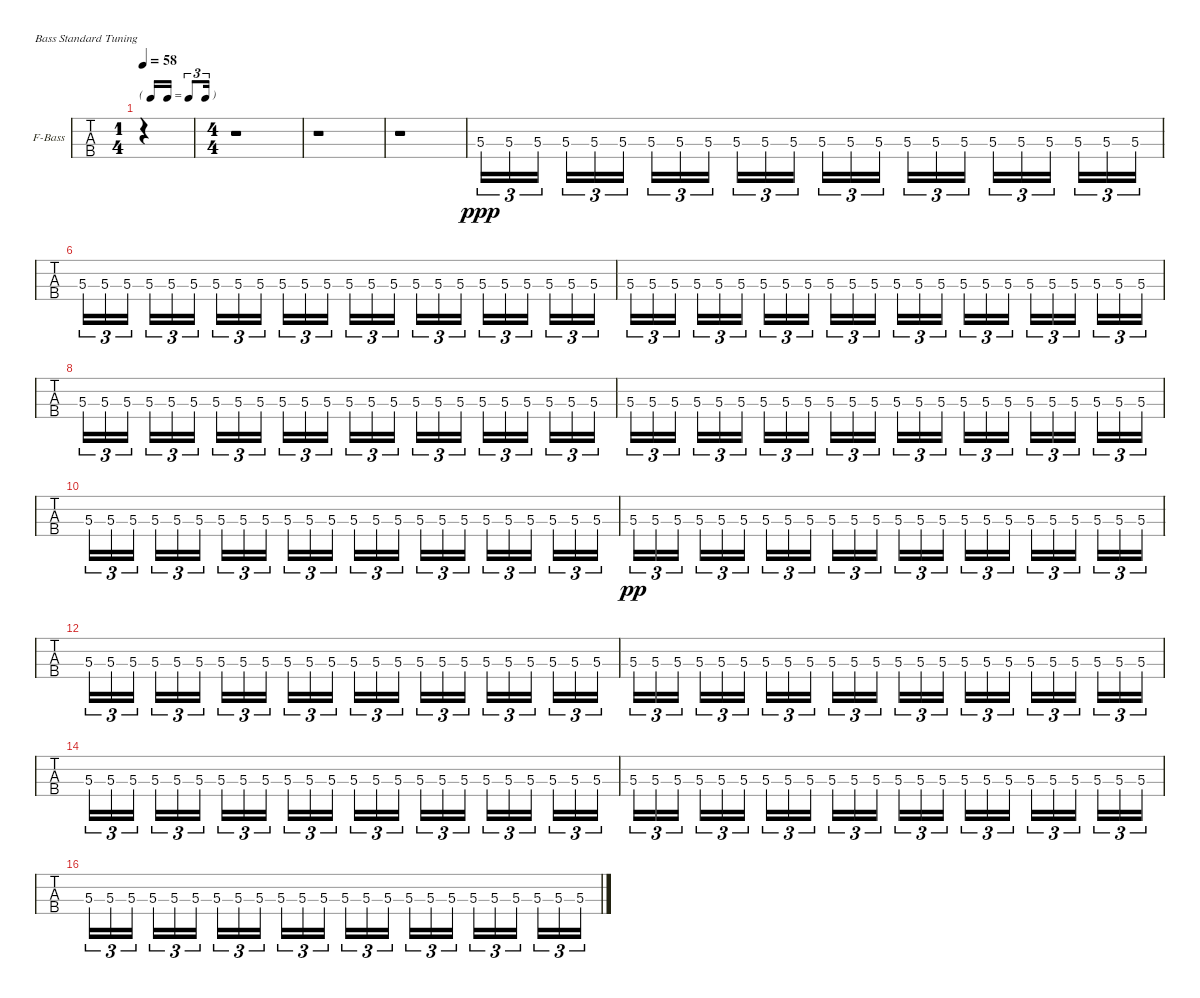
\bracketExtendMode nobrackets
\firstSystemTrackNameOrientation horizontal
\otherSystemsTrackNameOrientation horizontal
\defaultBarNumberDisplay FirstOfSystem
\track ("bass" "F-Bass") {instrument fretlessbass}
\staff {tabs}
\tuning (G2 D2 A1 E1)
\ts (1 4)
\tf triplet16th
\scale
0.272217
\tempo 58
\accidentals auto
\clef f4
\ottava regular
\simile none
\ks c
r.4{dy ppp instrument fretlessbass} |
\ts (4 4)
\scale
0.728303 r.1 |
r.1 |
r.1 |
5.3.16{tu (3 2)} 5.3.16{tu (3 2)} 5.3.16{tu (3 2)} 5.3.16{tu (3 2)} 5.3.16{tu (3 2)} 5.3.16{tu (3 2)} 5.3.16{tu (3 2)} 5.3.16{tu (3 2)} 5.3.16{tu (3 2)} 5.3.16{tu (3 2)} 5.3.16{tu (3 2)} 5.3.16{tu (3 2)} 5.3.16{tu (3 2)} 5.3.16{tu (3 2)} 5.3.16{tu (3 2)} 5.3.16{tu (3 2)} 5.3.16{tu (3 2)} 5.3.16{tu (3 2)} 5.3.16{tu (3 2)} 5.3.16{tu (3 2)} 5.3.16{tu (3 2)} 5.3.16{tu (3 2)} 5.3.16{tu (3 2)} 5.3.16{tu (3 2)} |
5.3.16{tu (3 2)} 5.3.16{tu (3 2)} 5.3.16{tu (3 2)} 5.3.16{tu (3 2)} 5.3.16{tu (3 2)} 5.3.16{tu (3 2)} 5.3.16{tu (3 2)} 5.3.16{tu (3 2)} 5.3.16{tu (3 2)} 5.3.16{tu (3 2)} 5.3.16{tu (3 2)} 5.3.16{tu (3 2)} 5.3.16{tu (3 2)} 5.3.16{tu (3 2)} 5.3.16{tu (3 2)} 5.3.16{tu (3 2)} 5.3.16{tu (3 2)} 5.3.16{tu (3 2)} 5.3.16{tu (3 2)} 5.3.16{tu (3 2)} 5.3.16{tu (3 2)} 5.3.16{tu (3 2)} 5.3.16{tu (3 2)} 5.3.16{tu (3 2)} |
5.3.16{tu (3 2)} 5.3.16{tu (3 2)} 5.3.16{tu (3 2)} 5.3.16{tu (3 2)} 5.3.16{tu (3 2)} 5.3.16{tu (3 2)} 5.3.16{tu (3 2)} 5.3.16{tu (3 2)} 5.3.16{tu (3 2)} 5.3.16{tu (3 2)} 5.3.16{tu (3 2)} 5.3.16{tu (3 2)} 5.3.16{tu (3 2)} 5.3.16{tu (3 2)} 5.3.16{tu (3 2)} 5.3.16{tu (3 2)} 5.3.16{tu (3 2)} 5.3.16{tu (3 2)} 5.3.16{tu (3 2)} 5.3.16{tu (3 2)} 5.3.16{tu (3 2)} 5.3.16{tu (3 2)} 5.3.16{tu (3 2)} 5.3.16{tu (3 2)} |
5.3.16{tu (3 2)} 5.3.16{tu (3 2)} 5.3.16{tu (3 2)} 5.3.16{tu (3 2)} 5.3.16{tu (3 2)} 5.3.16{tu (3 2)} 5.3.16{tu (3 2)} 5.3.16{tu (3 2)} 5.3.16{tu (3 2)} 5.3.16{tu (3 2)} 5.3.16{tu (3 2)} 5.3.16{tu (3 2)} 5.3.16{tu (3 2)} 5.3.16{tu (3 2)} 5.3.16{tu (3 2)} 5.3.16{tu (3 2)} 5.3.16{tu (3 2)} 5.3.16{tu (3 2)} 5.3.16{tu (3 2)} 5.3.16{tu (3 2)} 5.3.16{tu (3 2)} 5.3.16{tu (3 2)} 5.3.16{tu (3 2)} 5.3.16{tu (3 2)} |
5.3.16{tu (3 2)} 5.3.16{tu (3 2)} 5.3.16{tu (3 2)} 5.3.16{tu (3 2)} 5.3.16{tu (3 2)} 5.3.16{tu (3 2)} 5.3.16{tu (3 2)} 5.3.16{tu (3 2)} 5.3.16{tu (3 2)} 5.3.16{tu (3 2)} 5.3.16{tu (3 2)} 5.3.16{tu (3 2)} 5.3.16{tu (3 2)} 5.3.16{tu (3 2)} 5.3.16{tu (3 2)} 5.3.16{tu (3 2)} 5.3.16{tu (3 2)} 5.3.16{tu (3 2)} 5.3.16{tu (3 2)} 5.3.16{tu (3 2)} 5.3.16{tu (3 2)} 5.3.16{tu (3 2)} 5.3.16{tu (3 2)} 5.3.16{tu (3 2)} |
5.3.16{tu (3 2)} 5.3.16{tu (3 2)} 5.3.16{tu (3 2)} 5.3.16{tu (3 2)} 5.3.16{tu (3 2)} 5.3.16{tu (3 2)} 5.3.16{tu (3 2)} 5.3.16{tu (3 2)} 5.3.16{tu (3 2)} 5.3.16{tu (3 2)} 5.3.16{tu (3 2)} 5.3.16{tu (3 2)} 5.3.16{tu (3 2)} 5.3.16{tu (3 2)} 5.3.16{tu (3 2)} 5.3.16{tu (3 2)} 5.3.16{tu (3 2)} 5.3.16{tu (3 2)} 5.3.16{tu (3 2)} 5.3.16{tu (3 2)} 5.3.16{tu (3 2)} 5.3.16{tu (3 2)} 5.3.16{tu (3 2)} 5.3.16{tu (3 2)} |
5.3.16{tu (3 2) dy pp} 5.3.16{tu (3 2)} 5.3.16{tu (3 2)} 5.3.16{tu (3 2)} 5.3.16{tu (3 2)} 5.3.16{tu (3 2)} 5.3.16{tu (3 2)} 5.3.16{tu (3 2)} 5.3.16{tu (3 2)} 5.3.16{tu (3 2)} 5.3.16{tu (3 2)} 5.3.16{tu (3 2)} 5.3.16{tu (3 2)} 5.3.16{tu (3 2)} 5.3.16{tu (3 2)} 5.3.16{tu (3 2)} 5.3.16{tu (3 2)} 5.3.16{tu (3 2)} 5.3.16{tu (3 2)} 5.3.16{tu (3 2)} 5.3.16{tu (3 2)} 5.3.16{tu (3 2)} 5.3.16{tu (3 2)} 5.3.16{tu (3 2)} |
5.3.16{tu (3 2)} 5.3.16{tu (3 2)} 5.3.16{tu (3 2)} 5.3.16{tu (3 2)} 5.3.16{tu (3 2)} 5.3.16{tu (3 2)} 5.3.16{tu (3 2)} 5.3.16{tu (3 2)} 5.3.16{tu (3 2)} 5.3.16{tu (3 2)} 5.3.16{tu (3 2)} 5.3.16{tu (3 2)} 5.3.16{tu (3 2)} 5.3.16{tu (3 2)} 5.3.16{tu (3 2)} 5.3.16{tu (3 2)} 5.3.16{tu (3 2)} 5.3.16{tu (3 2)} 5.3.16{tu (3 2)} 5.3.16{tu (3 2)} 5.3.16{tu (3 2)} 5.3.16{tu (3 2)} 5.3.16{tu (3 2)} 5.3.16{tu (3 2)} |
5.3.16{tu (3 2)} 5.3.16{tu (3 2)} 5.3.16{tu (3 2)} 5.3.16{tu (3 2)} 5.3.16{tu (3 2)} 5.3.16{tu (3 2)} 5.3.16{tu (3 2)} 5.3.16{tu (3 2)} 5.3.16{tu (3 2)} 5.3.16{tu (3 2)} 5.3.16{tu (3 2)} 5.3.16{tu (3 2)} 5.3.16{tu (3 2)} 5.3.16{tu (3 2)} 5.3.16{tu (3 2)} 5.3.16{tu (3 2)} 5.3.16{tu (3 2)} 5.3.16{tu (3 2)} 5.3.16{tu (3 2)} 5.3.16{tu (3 2)} 5.3.16{tu (3 2)} 5.3.16{tu (3 2)} 5.3.16{tu (3 2)} 5.3.16{tu (3 2)} |
5.3.16{tu (3 2)} 5.3.16{tu (3 2)} 5.3.16{tu (3 2)} 5.3.16{tu (3 2)} 5.3.16{tu (3 2)} 5.3.16{tu (3 2)} 5.3.16{tu (3 2)} 5.3.16{tu (3 2)} 5.3.16{tu (3 2)} 5.3.16{tu (3 2)} 5.3.16{tu (3 2)} 5.3.16{tu (3 2)} 5.3.16{tu (3 2)} 5.3.16{tu (3 2)} 5.3.16{tu (3 2)} 5.3.16{tu (3 2)} 5.3.16{tu (3 2)} 5.3.16{tu (3 2)} 5.3.16{tu (3 2)} 5.3.16{tu (3 2)} 5.3.16{tu (3 2)} 5.3.16{tu (3 2)} 5.3.16{tu (3 2)} 5.3.16{tu (3 2)} |
5.3.16{tu (3 2)} 5.3.16{tu (3 2)} 5.3.16{tu (3 2)} 5.3.16{tu (3 2)} 5.3.16{tu (3 2)} 5.3.16{tu (3 2)} 5.3.16{tu (3 2)} 5.3.16{tu (3 2)} 5.3.16{tu (3 2)} 5.3.16{tu (3 2)} 5.3.16{tu (3 2)} 5.3.16{tu (3 2)} 5.3.16{tu (3 2)} 5.3.16{tu (3 2)} 5.3.16{tu (3 2)} 5.3.16{tu (3 2)} 5.3.16{tu (3 2)} 5.3.16{tu (3 2)} 5.3.16{tu (3 2)} 5.3.16{tu (3 2)} 5.3.16{tu (3 2)} 5.3.16{tu (3 2)} 5.3.16{tu (3 2)} 5.3.16{tu (3 2)} |
5.3.16{tu (3 2)} 5.3.16{tu (3 2)} 5.3.16{tu (3 2)} 5.3.16{tu (3 2)} 5.3.16{tu (3 2)} 5.3.16{tu (3 2)} 5.3.16{tu (3 2)} 5.3.16{tu (3 2)} 5.3.16{tu (3 2)} 5.3.16{tu (3 2)} 5.3.16{tu (3 2)} 5.3.16{tu (3 2)} 5.3.16{tu (3 2)} 5.3.16{tu (3 2)} 5.3.16{tu (3 2)} 5.3.16{tu (3 2)} 5.3.16{tu (3 2)} 5.3.16{tu (3 2)} 5.3.16{tu (3 2)} 5.3.16{tu (3 2)} 5.3.16{tu (3 2)} 5.3.16{tu (3 2)} 5.3.16{tu (3 2)} 5.3.16{tu (3 2)}
